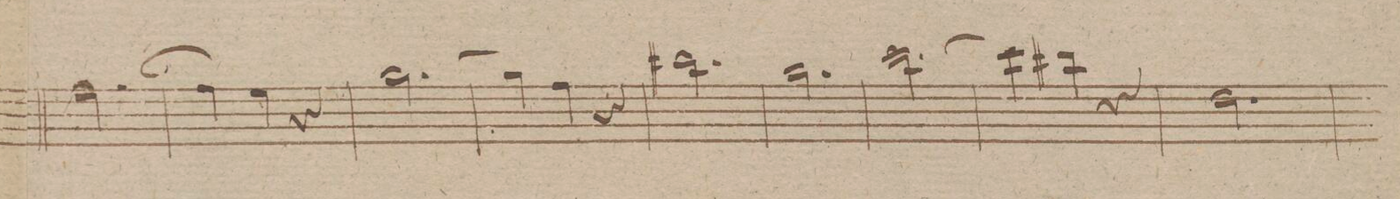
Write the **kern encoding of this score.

**kern	**dynam
*I"Trombone Alto.	*
*clefC3	*
*k[f#]	*
*M3/4	*
[2.g\	.
=36	=36
4g\]	.
4f#\	.
4r	.
=37	=37
[2.a\	.
=38	=38
4a\]	.
4g\	.
4r	.
=39	=39
2.cc#X\	.
=40	=40
2.a\	.
=41	=41
[2.dd\	.
=42	=42
*4\left	*
4dd\]	.
*4\right	*
4cc#X\	.
4r	.
=43	=43
2.e\	.
=44	=44
*-	*-
